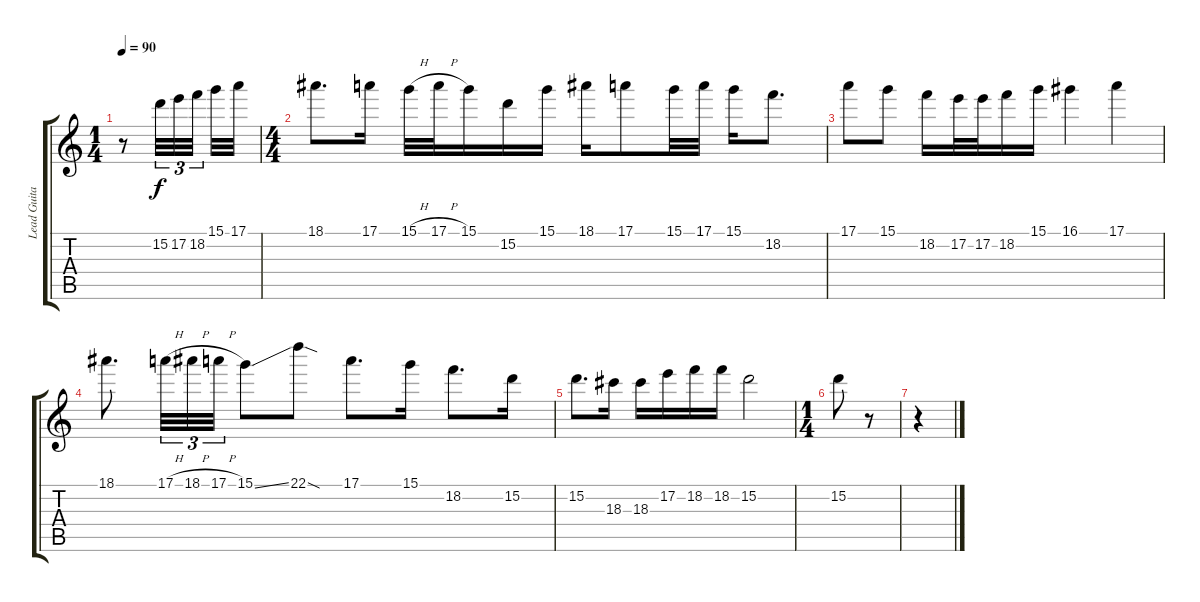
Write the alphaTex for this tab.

\track ("Lead Guitar (Luca Turilli)" "Lead Guita") {instrument distortionguitar}
\staff {score tabs}
\tuning (E4 B3 G3 D3 A2 E2) {hide}
\ts (1 4)
\tempo 90
\clef g2
\ks c
r.8{dy f} 15.2.32{tu (3 2)} 17.2.32{tu (3 2)} 18.2.32{tu (3 2) beam splitsecondary} 15.1.32 17.1.32 |
\ts (4 4)
18.1.8{d} 17.1.16 15.1{h}.32 17.1{h}.32 15.1.16 15.2.16 15.1.16 18.1.16 17.1.8 15.1.32 17.1.32 15.1.16 18.2.8{d} |
17.1.8 15.1.8 18.2.16 17.2.32 17.2.32 18.2.16 15.1.16 16.1.4 17.1.4 |
18.1.8{d} 17.1{h}.32{tu (3 2)} 18.1{h}.32{tu (3 2)} 17.1{h}.32{tu (3 2)} 15.1{ss}.8 22.1{sod}.8 17.1.8{d} 15.1.16 18.2.8{d} 15.2.16 |
15.2.8{d} 18.3.16 18.3.16 17.2.16 18.2.16 18.2.16 15.2.2 |
\ts (1 4)
15.2.8 r.8 |
r.4
